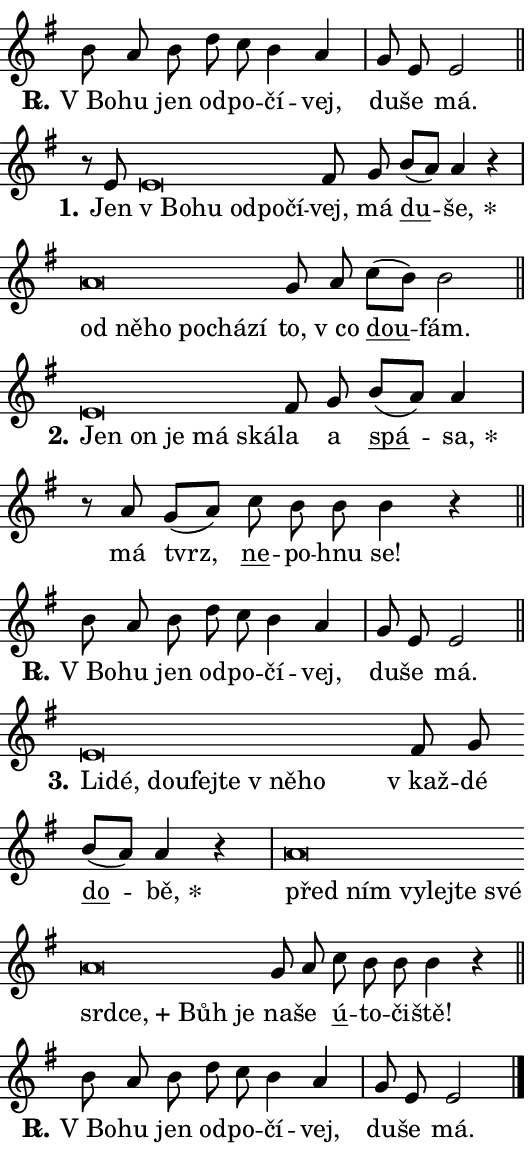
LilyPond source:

\version "2.24.0"
\header { tagline = "" }
\paper {
  indent = 0\cm
  top-margin = 0\cm
  right-margin = 0.13\cm % to fit lyric hyphens
  bottom-margin = 0\cm
  left-margin = 0\cm
  paper-width = 9\cm
  page-breaking = #ly:one-page-breaking
  system-system-spacing.basic-distance = #11
  score-system-spacing.basic-distance = #11
  ragged-last = ##f
}


%% Author: Thomas Morley
%% https://lists.gnu.org/archive/html/lilypond-user/2020-05/msg00002.html
#(define (line-position grob)
"Returns position of @var[grob} in current system:
   @code{'start}, if at first time-step
   @code{'end}, if at last time-step
   @code{'middle} otherwise
"
  (let* ((col (ly:item-get-column grob))
         (ln (ly:grob-object col 'left-neighbor))
         (rn (ly:grob-object col 'right-neighbor))
         (col-to-check-left (if (ly:grob? ln) ln col))
         (col-to-check-right (if (ly:grob? rn) rn col))
         (break-dir-left
           (and
             (ly:grob-property col-to-check-left 'non-musical #f)
             (ly:item-break-dir col-to-check-left)))
         (break-dir-right
           (and
             (ly:grob-property col-to-check-right 'non-musical #f)
             (ly:item-break-dir col-to-check-right))))
        (cond ((eqv? 1 break-dir-left) 'start)
              ((eqv? -1 break-dir-right) 'end)
              (else 'middle))))

#(define (tranparent-at-line-position vctor)
  (lambda (grob)
  "Relying on @code{line-position} select the relevant enry from @var{vctor}.
Used to determine transparency,"
    (case (line-position grob)
      ((end) (not (vector-ref vctor 0)))
      ((middle) (not (vector-ref vctor 1)))
      ((start) (not (vector-ref vctor 2))))))

noteHeadBreakVisibility =
#(define-music-function (break-visibility)(vector?)
"Makes @code{NoteHead}s transparent relying on @var{break-visibility}"
#{
  \override NoteHead.transparent =
    #(tranparent-at-line-position break-visibility)
#})

#(define delete-ledgers-for-transparent-note-heads
  (lambda (grob)
    "Reads whether a @code{NoteHead} is transparent.
If so this @code{NoteHead} is removed from @code{'note-heads} from
@var{grob}, which is supposed to be @code{LedgerLineSpanner}.
As a result ledgers are not printed for this @code{NoteHead}"
    (let* ((nhds-array (ly:grob-object grob 'note-heads))
           (nhds-list
             (if (ly:grob-array? nhds-array)
                 (ly:grob-array->list nhds-array)
                 '()))
           ;; Relies on the transparent-property being done before
           ;; Staff.LedgerLineSpanner.after-line-breaking is executed.
           ;; This is fragile ...
           (to-keep
             (remove
               (lambda (nhd)
                 (ly:grob-property nhd 'transparent #f))
               nhds-list)))
      ;; TODO find a better method to iterate over grob-arrays, similiar
      ;; to filter/remove etc for lists
      ;; For now rebuilt from scratch
      (set! (ly:grob-object grob 'note-heads)  '())
      (for-each
        (lambda (nhd)
          (ly:pointer-group-interface::add-grob grob 'note-heads nhd))
        to-keep))))

squashNotes = {
  \override NoteHead.X-extent = #'(-0.2 . 0.2)
  \override NoteHead.Y-extent = #'(-0.75 . 0)
  \override NoteHead.stencil =
    #(lambda (grob)
       (let ((pos (ly:grob-property grob 'staff-position)))
         (begin
           (if (< pos -7) (display "ERROR: Lower brevis then expected\n") (display ""))
           (if (<= pos -6) ly:text-interface::print ly:note-head::print))))
}
unSquashNotes = {
  \revert NoteHead.X-extent
  \revert NoteHead.Y-extent
  \revert NoteHead.stencil
}

hideNotes = \noteHeadBreakVisibility #begin-of-line-visible
unHideNotes = \noteHeadBreakVisibility #all-visible

% work-around for resetting accidentals
% https://lilypond.org/doc/v2.23/Documentation/notation/displaying-rhythms#unmetered-music
cadenzaMeasure = {
  \cadenzaOff
  \partial 1024 s1024
  \cadenzaOn
}

#(define-markup-command (accent layout props text) (markup?)
  "Underline accented syllable"
  (interpret-markup layout props
    #{\markup \override #'(offset . 4.3) \underline { #text }#}))

responsum = \markup \concat {
  "R" \hspace #-1.05 \path #0.1 #'((moveto 0 0.07) (lineto 0.9 0.8)) \hspace #0.05 "."
}

spaceSize = #0.6828661417322834 % exact space size for TeX Gyre Schola

\layout {
  \context {
    \Staff
    \remove "Time_signature_engraver"
    \override LedgerLineSpanner.after-line-breaking = #delete-ledgers-for-transparent-note-heads
  }
  \context {
    \Lyrics {
      \override LyricSpace.minimum-distance = \spaceSize
      \override LyricText.font-name = #"TeX Gyre Schola"
      \override LyricText.font-size = 1
      \override StanzaNumber.font-name = #"TeX Gyre Schola Bold"
      \override StanzaNumber.font-size = 1
    }
  }
  \context {
    \Score 
    \override NoteHead.text =
      #(lambda (grob) 
        (let ((pos (ly:grob-property grob 'staff-position)))
          #{\markup {
            \combine
              \halign #-0.55 \raise #(if (= pos -6) 0 0.5) \override #'(thickness . 2) \draw-line #'(3.2 . 0)
              \musicglyph "noteheads.sM1"
          }#}))
  }
}

% magnetic-lyrics.ily
%
%   written by
%     Jean Abou Samra <jean@abou-samra.fr>
%     Werner Lemberg <wl@gnu.org>
%
%   adapted by
%     Jiri Hon <jiri.hon@gmail.com>
%
% Version 2022-Apr-15

% https://www.mail-archive.com/lilypond-user@gnu.org/msg149350.html

#(define (Left_hyphen_pointer_engraver context)
   "Collect syllable-hyphen-syllable occurrences in lyrics and store
them in properties.  This engraver only looks to the left.  For
example, if the lyrics input is @code{foo -- bar}, it does the
following.

@itemize @bullet
@item
Set the @code{text} property of the @code{LyricHyphen} grob between
@q{foo} and @q{bar} to @code{foo}.

@item
Set the @code{left-hyphen} property of the @code{LyricText} grob with
text @q{foo} to the @code{LyricHyphen} grob between @q{foo} and
@q{bar}.
@end itemize

Use this auxiliary engraver in combination with the
@code{lyric-@/text::@/apply-@/magnetic-@/offset!} hook."
   (let ((hyphen #f)
         (text #f))
     (make-engraver
      (acknowledgers
       ((lyric-syllable-interface engraver grob source-engraver)
        (set! text grob)))
      (end-acknowledgers
       ((lyric-hyphen-interface engraver grob source-engraver)
        ;(when (not (grob::has-interface grob 'lyric-space-interface))
          (set! hyphen grob)));)
      ((stop-translation-timestep engraver)
       (when (and text hyphen)
         (ly:grob-set-object! text 'left-hyphen hyphen))
       (set! text #f)
       (set! hyphen #f)))))

#(define (lyric-text::apply-magnetic-offset! grob)
   "If the space between two syllables is less than the value in
property @code{LyricText@/.details@/.squash-threshold}, move the right
syllable to the left so that it gets concatenated with the left
syllable.

Use this function as a hook for
@code{LyricText@/.after-@/line-@/breaking} if the
@code{Left_@/hyphen_@/pointer_@/engraver} is active."
   (let ((hyphen (ly:grob-object grob 'left-hyphen #f)))
     (when hyphen
       (let ((left-text (ly:spanner-bound hyphen LEFT)))
         (when (grob::has-interface left-text 'lyric-syllable-interface)
           (let* ((common (ly:grob-common-refpoint grob left-text X))
                  (this-x-ext (ly:grob-extent grob common X))
                  (left-x-ext
                   (begin
                     ;; Trigger magnetism for left-text.
                     (ly:grob-property left-text 'after-line-breaking)
                     (ly:grob-extent left-text common X)))
                  ;; `delta` is the gap width between two syllables.
                  (delta (- (interval-start this-x-ext)
                            (interval-end left-x-ext)))
                  (details (ly:grob-property grob 'details))
                  (threshold (assoc-get 'squash-threshold details 0.2)))
             (when (< delta threshold)
               (let* (;; We have to manipulate the input text so that
                      ;; ligatures crossing syllable boundaries are not
                      ;; disabled.  For languages based on the Latin
                      ;; script this is essentially a beautification.
                      ;; However, for non-Western scripts it can be a
                      ;; necessity.
                      (lt (ly:grob-property left-text 'text))
                      (rt (ly:grob-property grob 'text))
                      (is-space (grob::has-interface hyphen 'lyric-space-interface))
                      (space (if is-space " " ""))
                      (extra-delta (if is-space spaceSize 0))
                      ;; Append new syllable.
                      (ltrt-space (if (and (string? lt) (string? rt))
                                (string-append lt space rt)
                                (make-concat-markup (list lt space rt))))
                      ;; Right-align `ltrt` to the right side.
                      (ltrt-space-markup (grob-interpret-markup
                               grob
                               (make-translate-markup
                                (cons (interval-length this-x-ext) 0)
                                (make-right-align-markup ltrt-space)))))
                 (begin
                   ;; Don't print `left-text`.
                   (ly:grob-set-property! left-text 'stencil #f)
                   ;; Set text and stencil (which holds all collected
                   ;; syllables so far) and shift it to the left.
                   (ly:grob-set-property! grob 'text ltrt-space)
                   (ly:grob-set-property! grob 'stencil ltrt-space-markup)
                   (ly:grob-translate-axis! grob (- (- delta extra-delta)) X))))))))))


#(define (lyric-hyphen::displace-bounds-first grob)
   ;; Make very sure this callback isn't triggered too early.
   (let ((left (ly:spanner-bound grob LEFT))
         (right (ly:spanner-bound grob RIGHT)))
     (ly:grob-property left 'after-line-breaking)
     (ly:grob-property right 'after-line-breaking)
     (ly:lyric-hyphen::print grob)))

squashThreshold = #0.4

\layout {
  \context {
    \Lyrics
    \consists #Left_hyphen_pointer_engraver
    \override LyricText.after-line-breaking =
      #lyric-text::apply-magnetic-offset!
    \override LyricHyphen.stencil = #lyric-hyphen::displace-bounds-first
    \override LyricText.details.squash-threshold = \squashThreshold
    \override LyricHyphen.minimum-distance = 0
    \override LyricHyphen.minimum-length = \squashThreshold
  }
}

squashText = \override LyricText.details.squash-threshold = 9999
unSquashText = \override LyricText.details.squash-threshold = \squashThreshold

leftText = \override LyricText.self-alignment-X = #LEFT
unLeftText = \revert LyricText.self-alignment-X

starOffset = #(lambda (grob) 
                (let ((x_offset (ly:self-alignment-interface::aligned-on-x-parent grob)))
                  (if (= x_offset 0) 0 (+ x_offset 1.2))))

star = #(define-music-function (syllable)(string?)
"Append star separator at the end of a syllable"
#{
  \once \override LyricText.X-offset = #starOffset
  \lyricmode { \markup {
    #syllable
    \override #'((font-name . "TeX Gyre Schola Bold")) \hspace #0.2 \lower #0.65 \larger "*"
  } }
#})

starAccent = #(define-music-function (syllable)(string?)
"Append star separator at the end of a syllable and make accent"
#{
  \once \override LyricText.X-offset = #starOffset
  \lyricmode { \markup {
    \accent #syllable
    \override #'((font-name . "TeX Gyre Schola Bold")) \hspace #0.2 \lower #0.65 \larger "*"
  } }
#})

breath = #(define-music-function (syllable)(string?)
"Append breathing indicator at the end of a syllable"
#{
  \lyricmode { \markup { #syllable "+" } }
#})

optionalBreath = #(define-music-function (syllable)(string?)
"Append optional breathing indicator at the end of a syllable"
#{
  \lyricmode { \markup { #syllable "(+)" } }
#})


\score {
    <<
        \new Voice = "melody" { \cadenzaOn \key g \major \relative { b'8 a b d c b4 a \cadenzaMeasure \bar "|" g8 e e2 \cadenzaMeasure \bar "||" \break } }
        \new Lyrics \lyricsto "melody" { \lyricmode { \set stanza = \responsum
"V Bo" -- hu jen od -- po -- čí -- vej, du -- še má. } }
    >>
    \layout {}
}

\score {
    <<
        \new Voice = "melody" { \cadenzaOn \key g \major \relative { r8 e'8 \squashNotes e\breve*1/16 \hideNotes \breve*1/16 \bar "" \breve*1/16 \bar "" \breve*1/16 \breve*1/16 \bar "" \unHideNotes \unSquashNotes fis8 g \bar "" b[( a)] a4 r \cadenzaMeasure \bar "|" \squashNotes a\breve*1/16 \hideNotes \breve*1/16 \bar "" \breve*1/16 \bar "" \breve*1/16 \bar "" \breve*1/16 \breve*1/16 \bar "" \unHideNotes \unSquashNotes g8 a \bar "" c[( b)] b2 \cadenzaMeasure \bar "||" \break } }
        \new Lyrics \lyricsto "melody" { \lyricmode { \set stanza = "1."
Jen \leftText "v Bo" -- \squashText hu od -- po -- čí -- \unLeftText \unSquashText vej, má \markup \accent du -- \star še, \leftText od \squashText ně -- ho po -- chá -- zí \unLeftText \unSquashText to, "v co" \markup \accent dou -- fám. } }
    >>
    \layout {}
}

\score {
    <<
        \new Voice = "melody" { \cadenzaOn \key g \major \relative { \squashNotes e'\breve*1/16 \hideNotes \breve*1/16 \bar "" \breve*1/16 \bar "" \breve*1/16 \breve*1/16 \bar "" \unHideNotes \unSquashNotes fis8 g \bar "" b[( a)] a4 \cadenzaMeasure \bar "|" r8 a8 g8[( a)] \bar "" c b b b4 r \cadenzaMeasure \bar "||" \break } }
        \new Lyrics \lyricsto "melody" { \lyricmode { \set stanza = "2."
\leftText Jen \squashText on je má ská -- \unLeftText \unSquashText la a \markup \accent spá -- \star sa, má tvrz, \markup \accent ne -- po -- hnu se! } }
    >>
    \layout {}
}

\score {
    <<
        \new Voice = "melody" { \cadenzaOn \key g \major \relative { b'8 a b d c b4 a \cadenzaMeasure \bar "|" g8 e e2 \cadenzaMeasure \bar "||" \break } }
        \new Lyrics \lyricsto "melody" { \lyricmode { \set stanza = \responsum
"V Bo" -- hu jen od -- po -- čí -- vej, du -- še má. } }
    >>
    \layout {}
}

\score {
    <<
        \new Voice = "melody" { \cadenzaOn \key g \major \relative { \squashNotes e'\breve*1/16 \hideNotes \breve*1/16 \bar "" \breve*1/16 \bar "" \breve*1/16 \bar "" \breve*1/16 \bar "" \breve*1/16 \breve*1/16 \bar "" \unHideNotes \unSquashNotes fis8 g \bar "" b[( a)] a4 r \cadenzaMeasure \bar "|" \squashNotes a\breve*1/16 \hideNotes \breve*1/16 \bar "" \breve*1/16 \bar "" \breve*1/16 \bar "" \breve*1/16 \bar "" \breve*1/16 \bar "" \breve*1/16 \bar "" \breve*1/16 \bar "" \breve*1/16 \breve*1/16 \bar "" \unHideNotes \unSquashNotes g8 a \bar "" c b b b4 r \cadenzaMeasure \bar "||" \break } }
        \new Lyrics \lyricsto "melody" { \lyricmode { \set stanza = "3."
\leftText Li -- \squashText dé, dou -- fej -- te "v ně" -- ho \unLeftText \unSquashText "v kaž" -- dé \markup \accent do -- \star bě, \leftText před \squashText ním vy -- lej -- te své srd -- \breath "ce," Bůh je \unLeftText \unSquashText na -- še \markup \accent ú -- to -- či -- ště! } }
    >>
    \layout {}
}

\score {
    <<
        \new Voice = "melody" { \cadenzaOn \key g \major \relative { b'8 a b d c b4 a \cadenzaMeasure \bar "|" g8 e e2 \cadenzaMeasure \bar "||" \break } \bar "|." }
        \new Lyrics \lyricsto "melody" { \lyricmode { \set stanza = \responsum
"V Bo" -- hu jen od -- po -- čí -- vej, du -- še má. } }
    >>
    \layout {}
}
